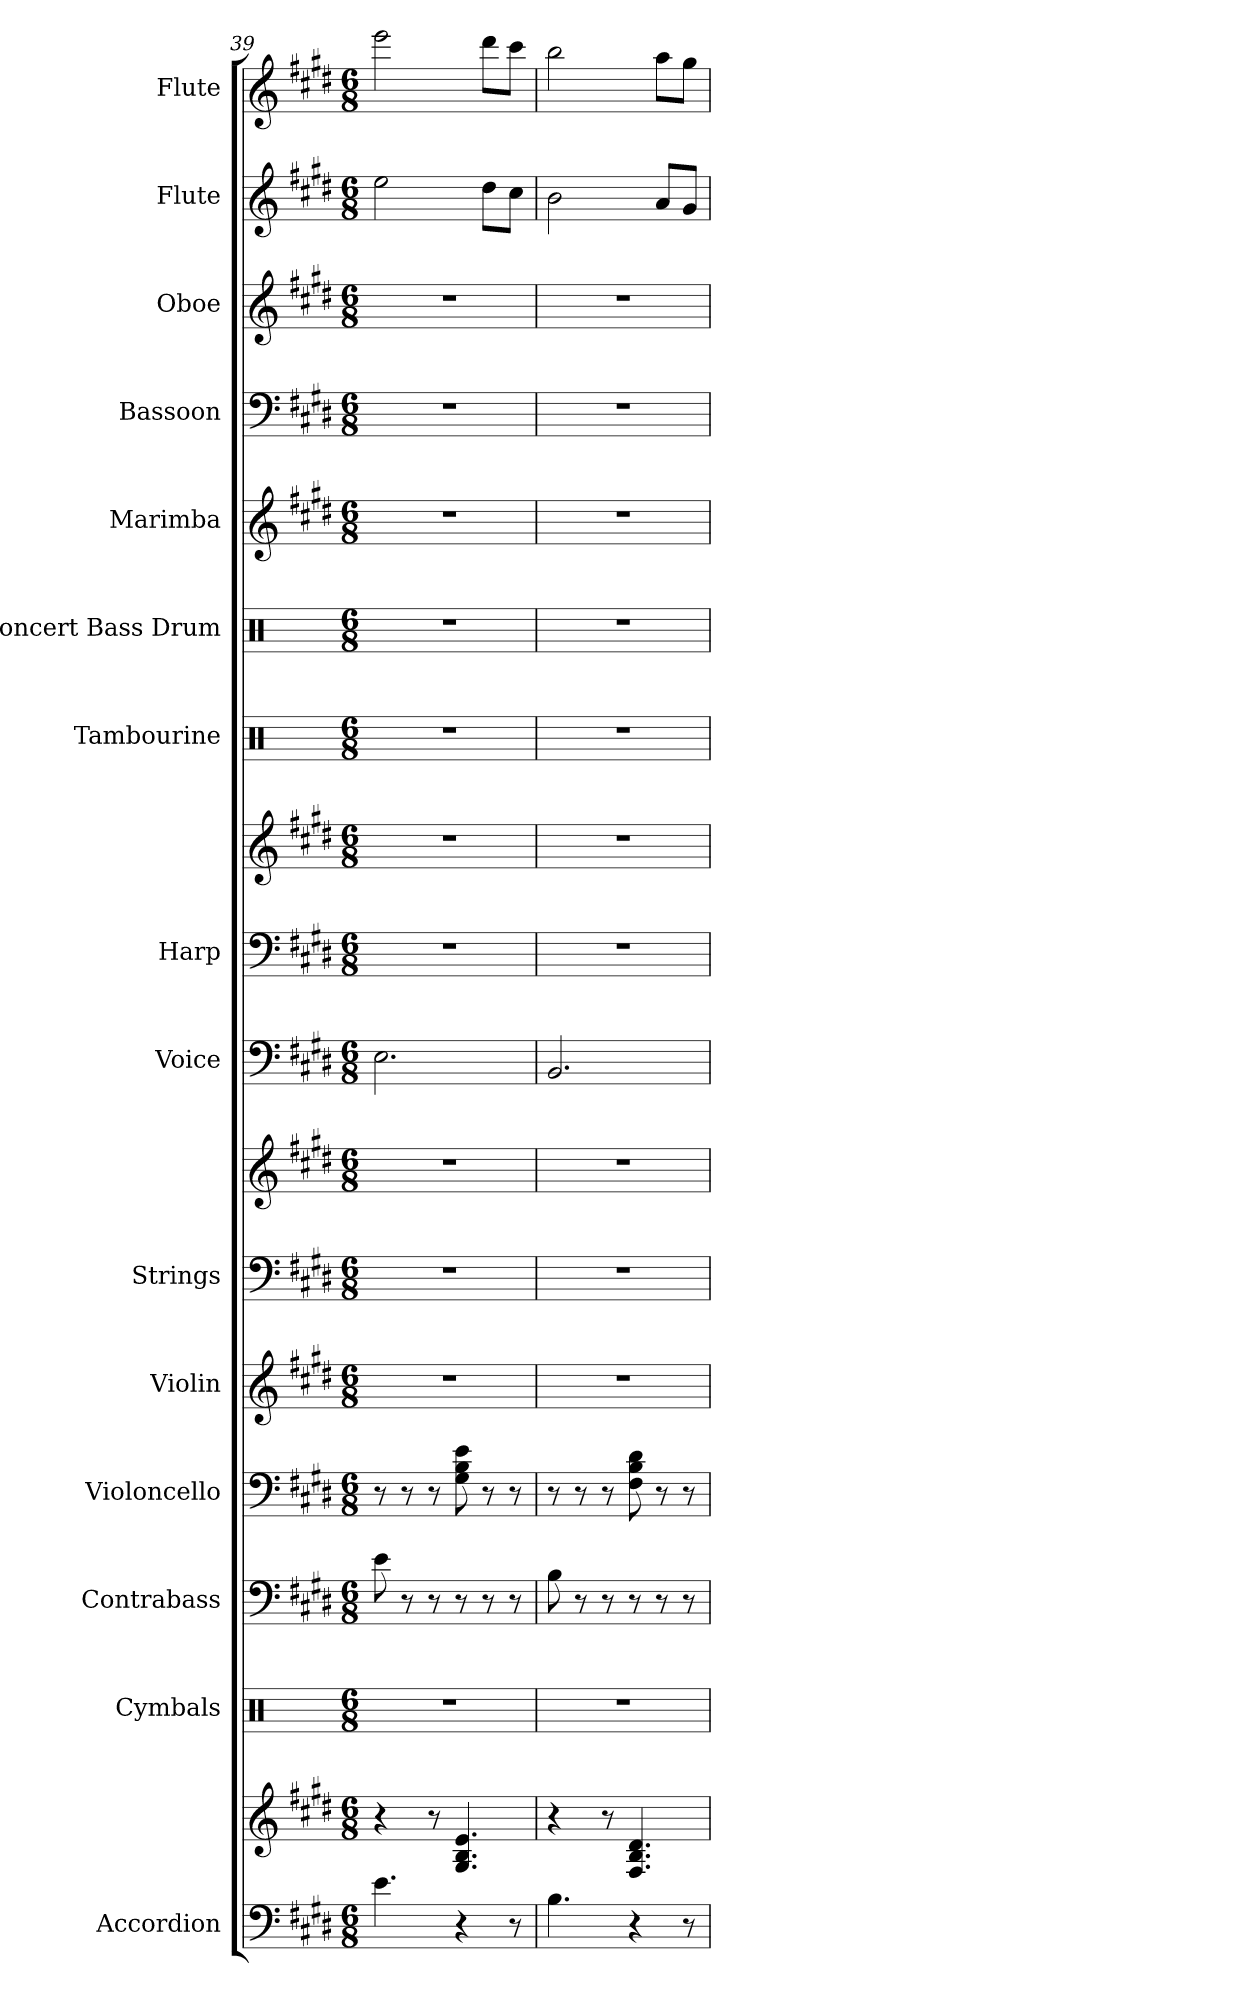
**kern	**kern	**kern	**kern	**kern	**kern	**kern	**kern	**kern	**kern	**kern	**kern	**kern	**kern	**kern	**kern	**kern	**kern
*part15	*part15	*part14	*part13	*part12	*part11	*part10	*part10	*part9	*part8	*part8	*part7	*part6	*part5	*part4	*part3	*part2	*part1
*staff18	*staff17	*staff16	*staff15	*staff14	*staff13	*staff12	*staff11	*staff10	*staff9	*staff8	*staff7	*staff6	*staff5	*staff4	*staff3	*staff2	*staff1
*I"Accordion	*	*I"Cymbals	*I"Contrabass	*I"Violoncello	*I"Violin	*I"Strings	*	*I"Voice	*I"Harp	*	*I"Tambourine	*I"Concert Bass Drum	*I"Marimba	*I"Bassoon	*I"Oboe	*I"Flute	*I"Flute
*I'Acc.	*	*I'Cym.	*I'Cb.	*I'Vc.	*I'Vln.	*I'St.	*	*I'Vo.	*I'Hrp.	*	*I'Tamb.	*I'Con. BD	*I'Mrm.	*I'Bsn.	*I'Ob.	*I'Fl.	*I'Fl.
*clefF4	*clefG2	*clefX	*clefF4	*clefF4	*clefG2	*clefF4	*clefG2	*clefF4	*clefF4	*clefG2	*clefX	*clefX	*clefG2	*clefF4	*clefG2	*clefG2	*clefG2
*	*	*	*ITrd7c12	*	*	*	*	*	*	*	*	*	*	*	*	*	*
*k[f#c#g#d#]	*k[f#c#g#d#]	*k[]	*k[f#c#g#d#]	*k[f#c#g#d#]	*k[f#c#g#d#]	*k[f#c#g#d#]	*k[f#c#g#d#]	*k[f#c#g#d#]	*k[f#c#g#d#]	*k[f#c#g#d#]	*k[]	*k[]	*k[f#c#g#d#]	*k[f#c#g#d#]	*k[f#c#g#d#]	*k[f#c#g#d#]	*k[f#c#g#d#]
*M6/8	*M6/8	*M6/8	*M6/8	*M6/8	*M6/8	*M6/8	*M6/8	*M6/8	*M6/8	*M6/8	*M6/8	*M6/8	*M6/8	*M6/8	*M6/8	*M6/8	*M6/8
=39	=39	=39	=39	=39	=39	=39	=39	=39	=39	=39	=39	=39	=39	=39	=39	=39	=39
4.e\	4r	2.r	8E\	8r	2.r	2.r	2.r	2.E\	2.r	2.r	2.r	2.r	2.r	2.r	2.r	2ee\	2eee\
.	.	.	8r	8r	.	.	.	.	.	.	.	.	.	.	.	.	.
.	8r	.	8r	8r	.	.	.	.	.	.	.	.	.	.	.	.	.
4r	4.G#/ 4.B/ 4.e/	.	8r	8G#\ 8B\ 8e\	.	.	.	.	.	.	.	.	.	.	.	.	.
.	.	.	8r	8r	.	.	.	.	.	.	.	.	.	.	.	8dd#\L	8ddd#\L
8r	.	.	8r	8r	.	.	.	.	.	.	.	.	.	.	.	8cc#\J	8ccc#\J
=40	=40	=40	=40	=40	=40	=40	=40	=40	=40	=40	=40	=40	=40	=40	=40	=40	=40
4.B\	4r	2.r	8BB\	8r	2.r	2.r	2.r	2.BB/	2.r	2.r	2.r	2.r	2.r	2.r	2.r	2b\	2bb\
.	.	.	8r	8r	.	.	.	.	.	.	.	.	.	.	.	.	.
.	8r	.	8r	8r	.	.	.	.	.	.	.	.	.	.	.	.	.
4r	4.F#/ 4.B/ 4.d#/	.	8r	8F#\ 8B\ 8d#\	.	.	.	.	.	.	.	.	.	.	.	.	.
.	.	.	8r	8r	.	.	.	.	.	.	.	.	.	.	.	8a/L	8aa\L
8r	.	.	8r	8r	.	.	.	.	.	.	.	.	.	.	.	8g#/J	8gg#\J
=	=	=	=	=	=	=	=	=	=	=	=	=	=	=	=	=	=
*-	*-	*-	*-	*-	*-	*-	*-	*-	*-	*-	*-	*-	*-	*-	*-	*-	*-
